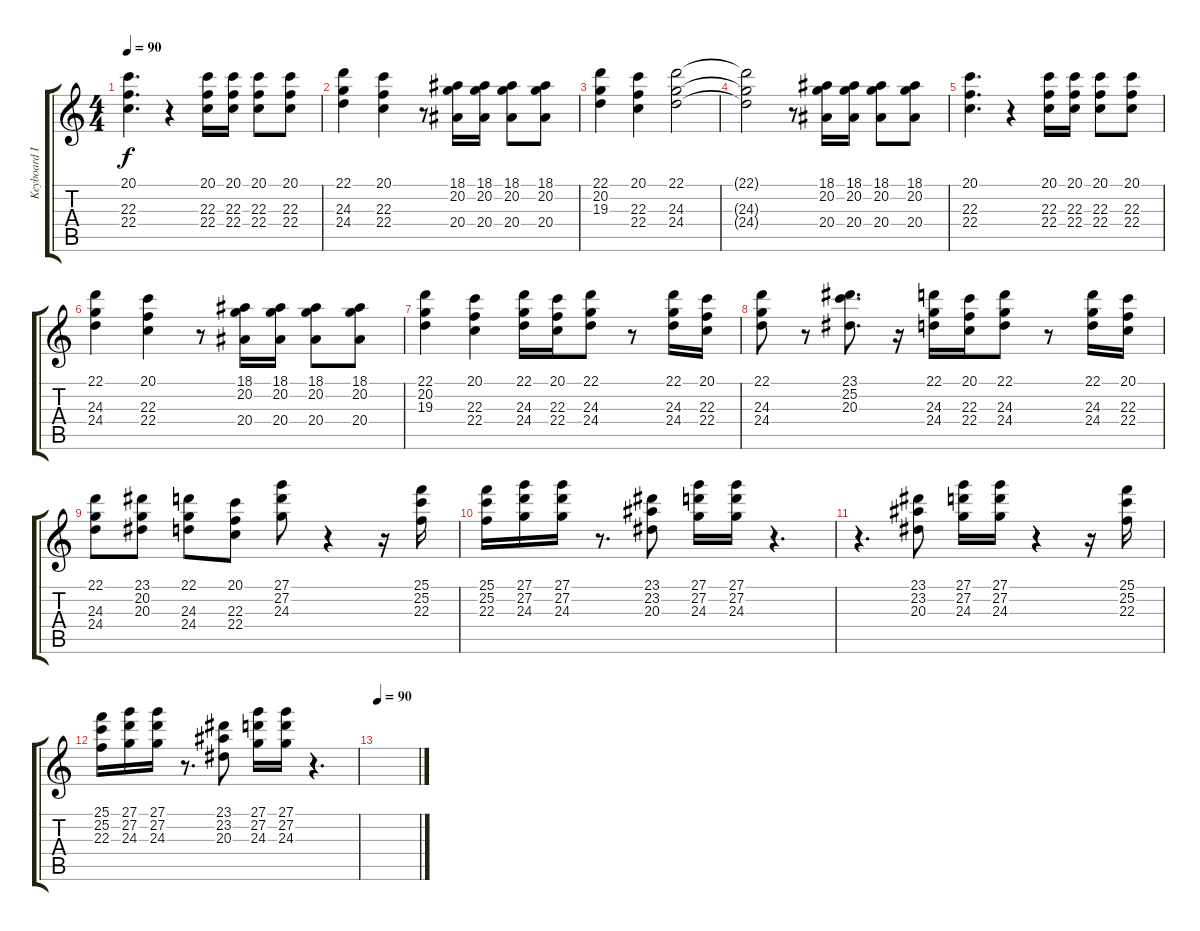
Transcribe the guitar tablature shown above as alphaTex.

\track ("Keyboard I" "Keyboard I") {instrument fx5brightness}
\staff {score tabs}
\tuning (E4 B3 G3 D3 A2 E2) {hide}
\ts (4 4)
\tempo 90
\clef g2
\ks c
(20.1 22.3 22.4).4{d dy f} r.4 (20.1 22.3 22.4).16 (20.1 22.3 22.4).16 (20.1 22.3 22.4).8 (20.1 22.3 22.4).8 |
(22.1 24.3 24.4).4 (20.1 22.3 22.4).4 r.8 (18.1 20.2 20.4).16 (18.1 20.2 20.4).16 (18.1 20.2 20.4).8 (18.1 20.2 20.4).8 |
(22.1 20.2 19.3).4 (20.1 22.3 22.4).4 (22.1 24.3 24.4).2 |
(22.1{t} 24.3{t} 24.4{t}).2 r.8 (18.1 20.2 20.4).16 (18.1 20.2 20.4).16 (18.1 20.2 20.4).8 (18.1 20.2 20.4).8 |
(20.1 22.3 22.4).4{d} r.4 (20.1 22.3 22.4).16 (20.1 22.3 22.4).16 (20.1 22.3 22.4).8 (20.1 22.3 22.4).8 |
(22.1 24.3 24.4).4 (20.1 22.3 22.4).4 r.8 (18.1 20.2 20.4).16 (18.1 20.2 20.4).16 (18.1 20.2 20.4).8 (18.1 20.2 20.4).8 |
(22.1 20.2 19.3).4 (20.1 22.3 22.4).4 (22.1 24.3 24.4).16 (20.1 22.3 22.4).16 (22.1 24.3 24.4).8 r.8 (22.1 24.3 24.4).16 (20.1 22.3 22.4).16 |
(22.1 24.3 24.4).8 r.8 (23.1 25.2 20.3).8{d} r.16 (22.1 24.3 24.4).16 (20.1 22.3 22.4).16 (22.1 24.3 24.4).8 r.8 (22.1 24.3 24.4).16 (20.1 22.3 22.4).16 |
(22.1 24.3 24.4).8 (23.1 20.2 20.3).8 (22.1 24.3 24.4).8 (20.1 22.3 22.4).8 (27.1 27.2 24.3).8 r.4 r.16 (25.1 25.2 22.3).16 |
(25.1 25.2 22.3).16 (27.1 27.2 24.3).16 (27.1 27.2 24.3).16 r.8{d} (23.1 23.2 20.3).8 (27.1 27.2 24.3).16 (27.1 27.2 24.3).16 r.4{d} |
r.4{d} (23.1 23.2 20.3).8 (27.1 27.2 24.3).16 (27.1 27.2 24.3).16 r.4 r.16 (25.1 25.2 22.3).16 |
(25.1 25.2 22.3).16 (27.1 27.2 24.3).16 (27.1 27.2 24.3).16 r.8{d} (23.1 23.2 20.3).8 (27.1 27.2 24.3).16 (27.1 27.2 24.3).16 r.4{d} |
\tempo 90
